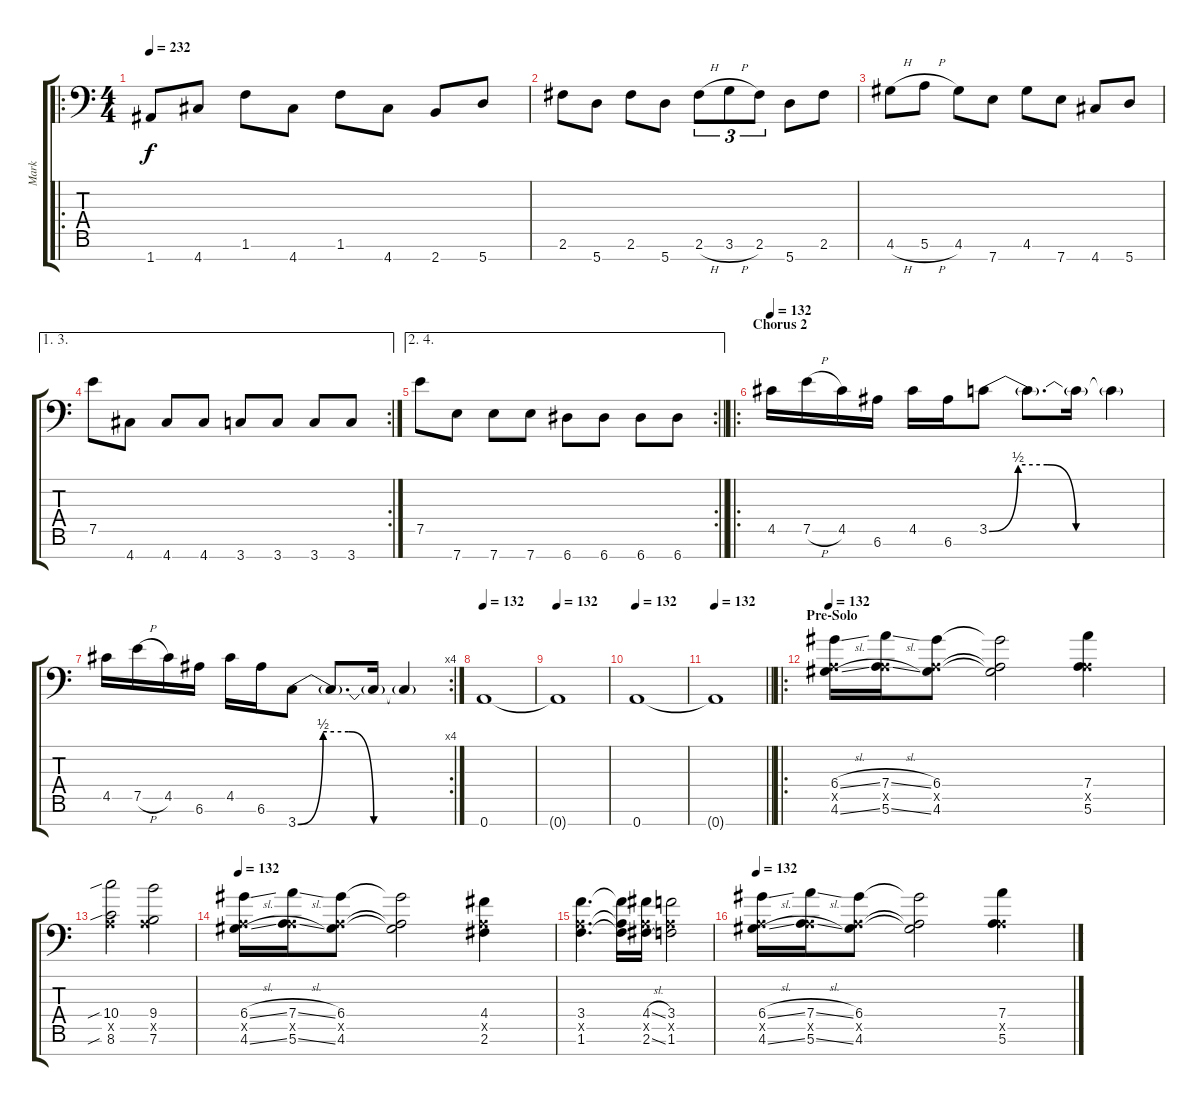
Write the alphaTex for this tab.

\track ("Mark" "Mark") {instrument distortionguitar}
\staff {score tabs}
\tuning (E4 B3 G3 D3 A2 E2 A1) {hide}
\ro
\ts (4 4)
\tempo 232
\clef f4
\ks c
1.7.8{dy f} 4.7.8 1.6.8 4.7.8 1.6.8 4.7.8 2.7.8 5.7.8 |
2.6.8 5.7.8 2.6.8 5.7.8 2.6{h}.8{tu (3 2)} 3.6{h}.8{tu (3 2)} 2.6.8{tu (3 2)} 5.7.8 2.6.8 |
4.6{h}.8 5.6{h}.8 4.6.8 7.7.8 4.6.8 7.7.8 4.7.8 5.7.8 |
\ae (1 3)
\rc 2
7.5.8 4.7.8 4.7.8 4.7.8 3.7.8 3.7.8 3.7.8 3.7.8 |
\ae (2 4)
\rc 2
\barLineRight lightlight
7.5.8 7.7.8 7.7.8 7.7.8 6.7.8 6.7.8 6.7.8 6.7.8 |
\ro
\section ("" "Chorus 2")
\tempo 132
4.5.16 7.5{h}.16 4.5.16 6.6.16 4.5.16 6.6.16 3.5{be (custom 0 0 10 2 20 2 30 0 60 0)}.8 3.5{t}.8{d} 3.5{t}.16 3.5{t}.4 |
\rc 4
4.5.16 7.5{h}.16 4.5.16 6.6.16 4.5.16 6.6.16 3.7{be (custom 0 0 10 2 20 2 30 0 60 0)}.8 3.7{t}.8{d} 3.7{t}.16 3.7{t}.4 |
\tempo 132
0.7.1 |
\tempo 132
0.7{t}.1 |
\tempo 132
0.7.1 |
\tempo 132
\barLineRight lightlight
0.7{t}.1 |
\ro
\section ("" "Pre-Solo")
\tempo 132
(6.4{sl} 0.5{x} 4.6{sl}).16 (7.4{sl} 0.5{x} 5.6{sl}).16 (6.4 0.5{x} 4.6).8 (6.4{t} 0.5{t} 4.6{t}).2 (7.4 0.5{x} 5.6).4 |
(10.4{sib} 0.5{x} 8.6{sib}).2 (9.4 0.5{x} 7.6).2 |
\tempo 132
(6.4{sl} 0.5{x} 4.6{sl}).16 (7.4{sl} 0.5{x} 5.6{sl}).16 (6.4 0.5{x} 4.6).8 (6.4{t} 0.5{t} 4.6{t}).2 (4.4 0.5{x} 2.6).4 |
(3.4 0.5{x} 1.6).4{d} (3.4{t} 0.5{t} 1.6{t}).16 (4.4{sl} 0.5{x} 2.6{sl}).16 (3.4 0.5{x} 1.6).2 |
\tempo 132
(6.4{sl} 0.5{x} 4.6{sl}).16 (7.4{sl} 0.5{x} 5.6{sl}).16 (6.4 0.5{x} 4.6).8 (6.4{t} 0.5{t} 4.6{t}).2 (7.4 0.5{x} 5.6).4
